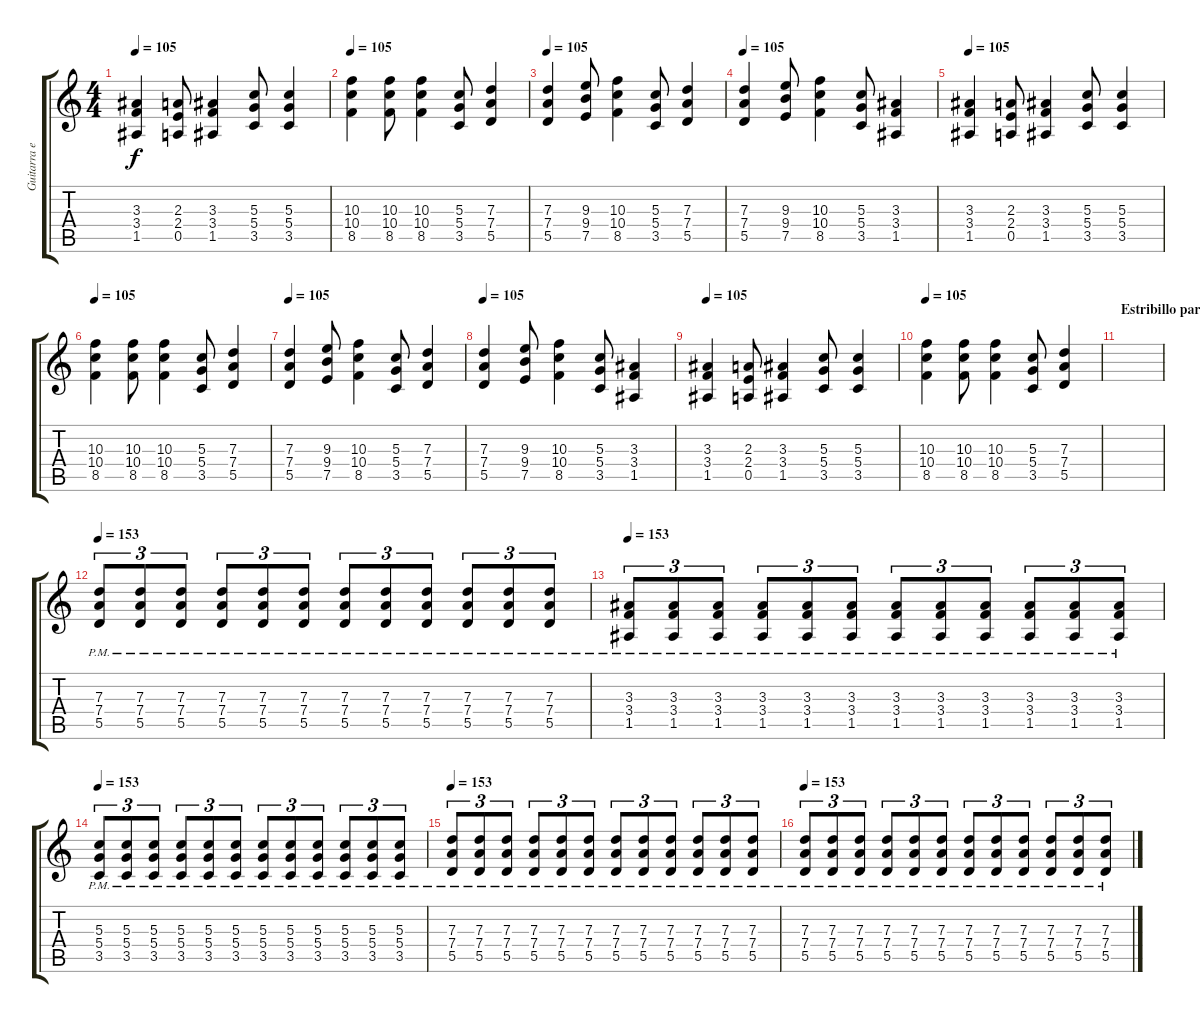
\track ("Guitarra eléctrica 1" "Guitarra e") {instrument distortionguitar}
\staff {score tabs}
\tuning (E4 B3 G3 D3 A2 E2) {hide}
\ts (4 4)
\tempo 105
\clef g2
\ks c
(3.3 3.4 1.5).4{dy f} (2.3 2.4 0.5).8 (3.3 3.4 1.5).4 (5.3 5.4 3.5).8 (5.3 5.4 3.5).4 |
\tempo 105
(10.3 10.4 8.5).4 (10.3 10.4 8.5).8 (10.3 10.4 8.5).4 (5.3 5.4 3.5).8 (7.3 7.4 5.5).4 |
\tempo 105
(7.3 7.4 5.5).4{volume 11} (9.3 9.4 7.5).8 (10.3 10.4 8.5).4 (5.3 5.4 3.5).8 (7.3 7.4 5.5).4 |
\tempo 105
(7.3 7.4 5.5).4 (9.3 9.4 7.5).8 (10.3 10.4 8.5).4 (5.3 5.4 3.5).8 (3.3 3.4 1.5).4 |
\tempo 105
(3.3 3.4 1.5).4 (2.3 2.4 0.5).8 (3.3 3.4 1.5).4 (5.3 5.4 3.5).8 (5.3 5.4 3.5).4 |
\tempo 105
(10.3 10.4 8.5).4 (10.3 10.4 8.5).8 (10.3 10.4 8.5).4 (5.3 5.4 3.5).8 (7.3 7.4 5.5).4 |
\tempo 105
(7.3 7.4 5.5).4{volume 11} (9.3 9.4 7.5).8 (10.3 10.4 8.5).4 (5.3 5.4 3.5).8 (7.3 7.4 5.5).4 |
\tempo 105
(7.3 7.4 5.5).4 (9.3 9.4 7.5).8 (10.3 10.4 8.5).4 (5.3 5.4 3.5).8 (3.3 3.4 1.5).4 |
\tempo 105
(3.3 3.4 1.5).4 (2.3 2.4 0.5).8 (3.3 3.4 1.5).4 (5.3 5.4 3.5).8 (5.3 5.4 3.5).4 |
\tempo 105
(10.3 10.4 8.5).4 (10.3 10.4 8.5).8 (10.3 10.4 8.5).4 (5.3 5.4 3.5).8 (7.3 7.4 5.5).4 |
\section ("" "Estribillo parte 1")
|
\tempo 153
(7.3{pm} 7.4{pm} 5.5{pm}).8{tu (3 2) volume 13} (7.3{pm} 7.4{pm} 5.5{pm}).8{tu (3 2)} (7.3{pm} 7.4{pm} 5.5{pm}).8{tu (3 2)} (7.3{pm} 7.4{pm} 5.5{pm}).8{tu (3 2)} (7.3{pm} 7.4{pm} 5.5{pm}).8{tu (3 2)} (7.3{pm} 7.4{pm} 5.5{pm}).8{tu (3 2)} (7.3{pm} 7.4{pm} 5.5{pm}).8{tu (3 2)} (7.3{pm} 7.4{pm} 5.5{pm}).8{tu (3 2)} (7.3{pm} 7.4{pm} 5.5{pm}).8{tu (3 2)} (7.3{pm} 7.4{pm} 5.5{pm}).8{tu (3 2)} (7.3{pm} 7.4{pm} 5.5{pm}).8{tu (3 2)} (7.3{pm} 7.4{pm} 5.5{pm}).8{tu (3 2)} |
\tempo 153
(3.3{pm} 3.4{pm} 1.5{pm}).8{tu (3 2)} (3.3{pm} 3.4{pm} 1.5{pm}).8{tu (3 2)} (3.3{pm} 3.4{pm} 1.5{pm}).8{tu (3 2)} (3.3{pm} 3.4{pm} 1.5{pm}).8{tu (3 2)} (3.3{pm} 3.4{pm} 1.5{pm}).8{tu (3 2)} (3.3{pm} 3.4{pm} 1.5{pm}).8{tu (3 2)} (3.3{pm} 3.4{pm} 1.5{pm}).8{tu (3 2)} (3.3{pm} 3.4{pm} 1.5{pm}).8{tu (3 2)} (3.3{pm} 3.4{pm} 1.5{pm}).8{tu (3 2)} (3.3{pm} 3.4{pm} 1.5{pm}).8{tu (3 2)} (3.3{pm} 3.4{pm} 1.5{pm}).8{tu (3 2)} (3.3{pm} 3.4{pm} 1.5{pm}).8{tu (3 2)} |
\tempo 153
(5.3{pm} 5.4{pm} 3.5{pm}).8{tu (3 2)} (5.3{pm} 5.4{pm} 3.5{pm}).8{tu (3 2)} (5.3{pm} 5.4{pm} 3.5{pm}).8{tu (3 2)} (5.3{pm} 5.4{pm} 3.5{pm}).8{tu (3 2)} (5.3{pm} 5.4{pm} 3.5{pm}).8{tu (3 2)} (5.3{pm} 5.4{pm} 3.5{pm}).8{tu (3 2)} (5.3{pm} 5.4{pm} 3.5{pm}).8{tu (3 2)} (5.3{pm} 5.4{pm} 3.5{pm}).8{tu (3 2)} (5.3{pm} 5.4{pm} 3.5{pm}).8{tu (3 2)} (5.3{pm} 5.4{pm} 3.5{pm}).8{tu (3 2)} (5.3{pm} 5.4{pm} 3.5{pm}).8{tu (3 2)} (5.3{pm} 5.4{pm} 3.5{pm}).8{tu (3 2)} |
\tempo 153
(7.3{pm} 7.4{pm} 5.5{pm}).8{tu (3 2) volume 13} (7.3{pm} 7.4{pm} 5.5{pm}).8{tu (3 2)} (7.3{pm} 7.4{pm} 5.5{pm}).8{tu (3 2)} (7.3{pm} 7.4{pm} 5.5{pm}).8{tu (3 2)} (7.3{pm} 7.4{pm} 5.5{pm}).8{tu (3 2)} (7.3{pm} 7.4{pm} 5.5{pm}).8{tu (3 2)} (7.3{pm} 7.4{pm} 5.5{pm}).8{tu (3 2)} (7.3{pm} 7.4{pm} 5.5{pm}).8{tu (3 2)} (7.3{pm} 7.4{pm} 5.5{pm}).8{tu (3 2)} (7.3{pm} 7.4{pm} 5.5{pm}).8{tu (3 2)} (7.3{pm} 7.4{pm} 5.5{pm}).8{tu (3 2)} (7.3{pm} 7.4{pm} 5.5{pm}).8{tu (3 2)} |
\tempo 153
(7.3{pm} 7.4{pm} 5.5{pm}).8{tu (3 2) volume 13} (7.3{pm} 7.4{pm} 5.5{pm}).8{tu (3 2)} (7.3{pm} 7.4{pm} 5.5{pm}).8{tu (3 2)} (7.3{pm} 7.4{pm} 5.5{pm}).8{tu (3 2)} (7.3{pm} 7.4{pm} 5.5{pm}).8{tu (3 2)} (7.3{pm} 7.4{pm} 5.5{pm}).8{tu (3 2)} (7.3{pm} 7.4{pm} 5.5{pm}).8{tu (3 2)} (7.3{pm} 7.4{pm} 5.5{pm}).8{tu (3 2)} (7.3{pm} 7.4{pm} 5.5{pm}).8{tu (3 2)} (7.3{pm} 7.4{pm} 5.5{pm}).8{tu (3 2)} (7.3{pm} 7.4{pm} 5.5{pm}).8{tu (3 2)} (7.3{pm} 7.4{pm} 5.5{pm}).8{tu (3 2)}
